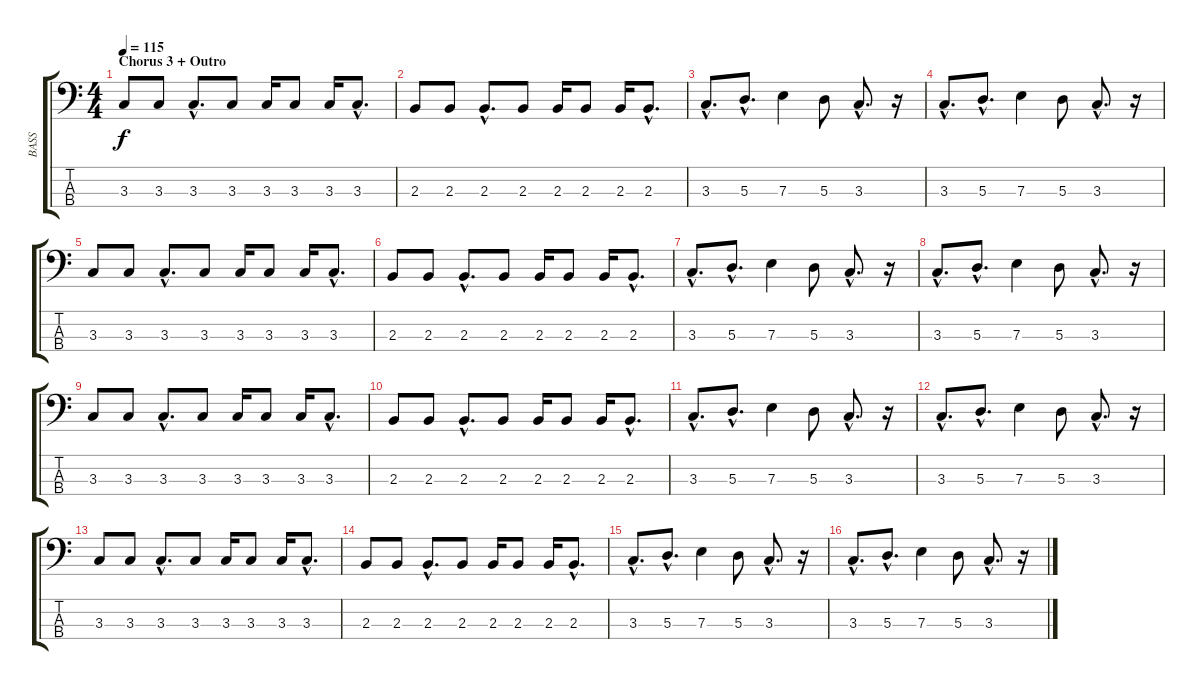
\track ("BASS" "BASS") {instrument electricbassfinger}
\staff {score tabs}
\tuning (G2 D2 A1 E1) {hide}
\ts (4 4)
\section ("" "Chorus 3 + Outro")
\tempo 115
\clef f4
\ks c
3.3.8{dy f} 3.3.8 3.3{hac}.8{d} 3.3.8 3.3.16 3.3.8 3.3.16 3.3{hac}.8{d} |
2.3.8 2.3.8 2.3{hac}.8{d} 2.3.8 2.3.16 2.3.8 2.3.16 2.3{hac}.8{d} |
3.3{hac}.8{d} 5.3{hac}.8{d} 7.3.4 5.3.8 3.3{hac}.8{d} r.16 |
3.3{hac}.8{d} 5.3{hac}.8{d} 7.3.4 5.3.8 3.3{hac}.8{d} r.16 |
3.3.8 3.3.8 3.3{hac}.8{d} 3.3.8 3.3.16 3.3.8 3.3.16 3.3{hac}.8{d} |
2.3.8 2.3.8 2.3{hac}.8{d} 2.3.8 2.3.16 2.3.8 2.3.16 2.3{hac}.8{d} |
3.3{hac}.8{d} 5.3{hac}.8{d} 7.3.4 5.3.8 3.3{hac}.8{d} r.16 |
3.3{hac}.8{d} 5.3{hac}.8{d} 7.3.4 5.3.8 3.3{hac}.8{d} r.16 |
3.3.8 3.3.8 3.3{hac}.8{d} 3.3.8 3.3.16 3.3.8 3.3.16 3.3{hac}.8{d} |
2.3.8 2.3.8 2.3{hac}.8{d} 2.3.8 2.3.16 2.3.8 2.3.16 2.3{hac}.8{d} |
3.3{hac}.8{d} 5.3{hac}.8{d} 7.3.4 5.3.8 3.3{hac}.8{d} r.16 |
3.3{hac}.8{d} 5.3{hac}.8{d} 7.3.4 5.3.8 3.3{hac}.8{d} r.16 |
3.3.8 3.3.8 3.3{hac}.8{d} 3.3.8 3.3.16 3.3.8 3.3.16 3.3{hac}.8{d} |
2.3.8 2.3.8 2.3{hac}.8{d} 2.3.8 2.3.16 2.3.8 2.3.16 2.3{hac}.8{d} |
3.3{hac}.8{d} 5.3{hac}.8{d} 7.3.4 5.3.8 3.3{hac}.8{d} r.16 |
3.3{hac}.8{d} 5.3{hac}.8{d} 7.3.4 5.3.8 3.3{hac}.8{d} r.16
